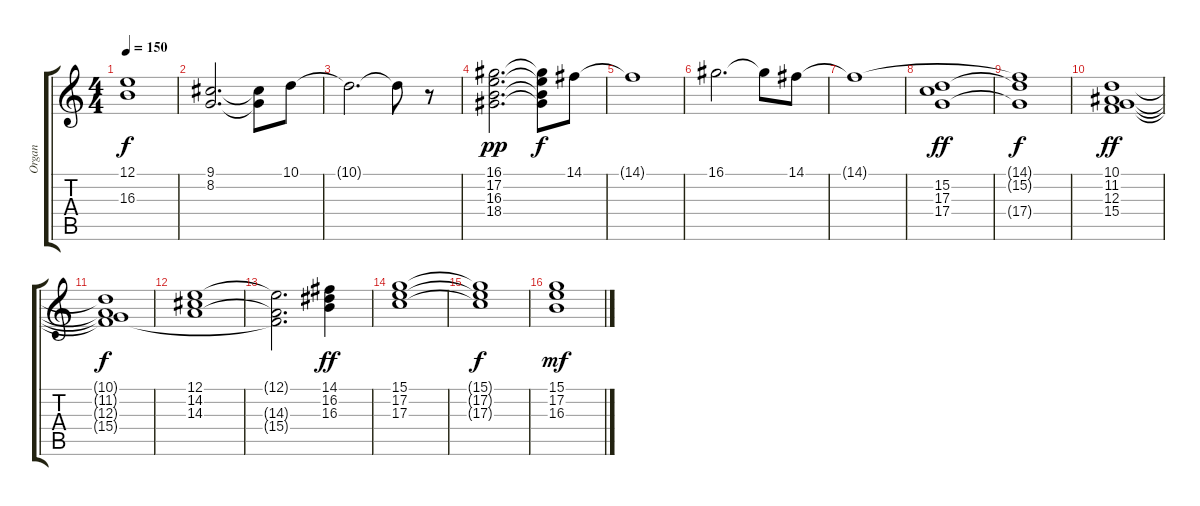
\track ("Organ" "Organ") {instrument rockorgan}
\staff {score tabs}
\tuning (E4 B3 G3 D3 A2 E2) {hide}
\ts (4 4)
\tempo 150
\clef g2
\ks c
(12.1{t} 16.3{t}).1{dy f} |
(9.1 8.2).2{d} (9.1{t} 8.2{t}).8 10.1.8 |
10.1{t}.2{d} 10.1{t}.8 r.8 |
(16.1 17.2 16.3 18.4).2{d dy pp} (16.1{t} 17.2{t} 16.3{t} 18.4{t}).8{dy f} 14.1.8 |
14.1{t}.1 |
16.1.2{d} 16.1{t}.8 14.1.8 |
14.1{t}.1 |
(15.2 17.3 17.4).1{dy ff} |
(14.1{t} 15.2{t} 17.4{t}).1{dy f} |
(10.1 11.2 12.3 15.4).1{dy ff} |
(10.1{t} 11.2{t} 12.3{t} 15.4{t}).1{dy f} |
(12.1 14.2 14.3).1 |
(12.1{t} 14.3{t} 15.4{t}).2{d} (14.1 16.2 16.3).4{dy ff} |
(15.1 17.2 17.3).1 |
(15.1{t} 17.2{t} 17.3{t}).1{dy f} |
(15.1 17.2 16.3).1{dy mf}
